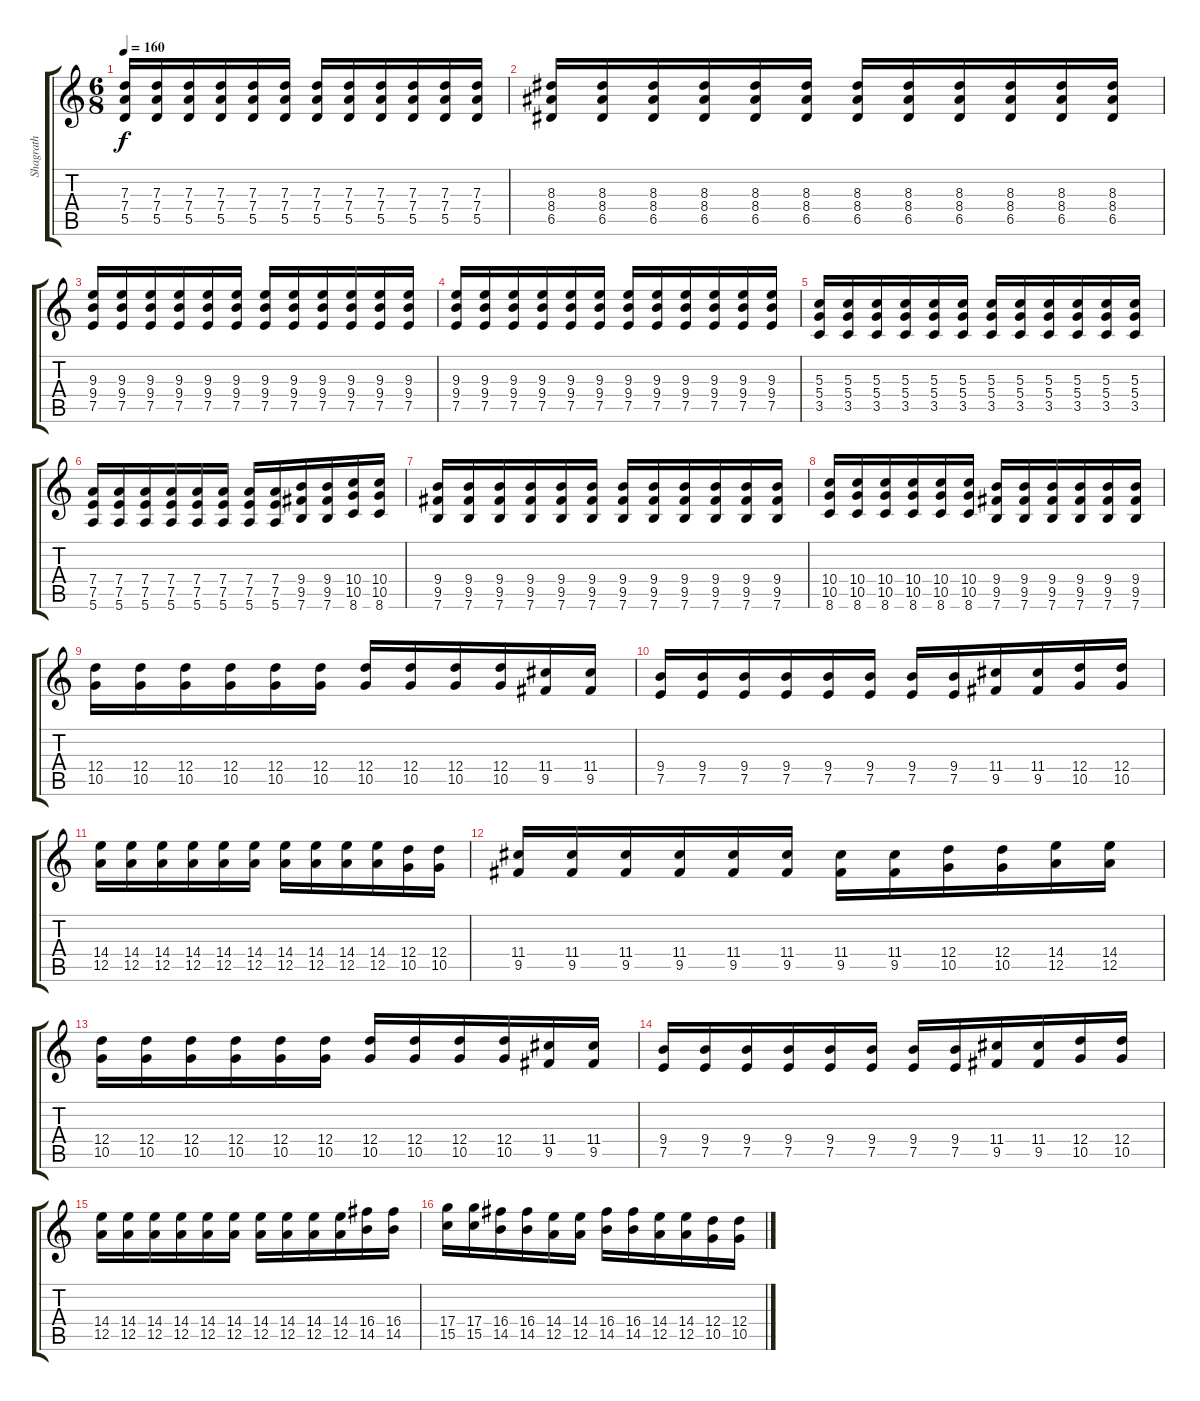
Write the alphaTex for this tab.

\track ("Shagrath" "Shagrath") {instrument distortionguitar}
\staff {score tabs}
\tuning (E4 B3 G3 D3 A2 E2) {hide}
\ts (6 8)
\tempo 160
\clef g2
\ks c
(7.3 7.4 5.5).16{dy f} (7.3 7.4 5.5).16 (7.3 7.4 5.5).16 (7.3 7.4 5.5).16 (7.3 7.4 5.5).16 (7.3 7.4 5.5).16 (7.3 7.4 5.5).16 (7.3 7.4 5.5).16 (7.3 7.4 5.5).16 (7.3 7.4 5.5).16 (7.3 7.4 5.5).16 (7.3 7.4 5.5).16 |
(8.3 8.4 6.5).16 (8.3 8.4 6.5).16 (8.3 8.4 6.5).16 (8.3 8.4 6.5).16 (8.3 8.4 6.5).16 (8.3 8.4 6.5).16 (8.3 8.4 6.5).16 (8.3 8.4 6.5).16 (8.3 8.4 6.5).16 (8.3 8.4 6.5).16 (8.3 8.4 6.5).16 (8.3 8.4 6.5).16 |
(9.3 9.4 7.5).16 (9.3 9.4 7.5).16 (9.3 9.4 7.5).16 (9.3 9.4 7.5).16 (9.3 9.4 7.5).16 (9.3 9.4 7.5).16 (9.3 9.4 7.5).16 (9.3 9.4 7.5).16 (9.3 9.4 7.5).16 (9.3 9.4 7.5).16 (9.3 9.4 7.5).16 (9.3 9.4 7.5).16 |
(9.3 9.4 7.5).16 (9.3 9.4 7.5).16 (9.3 9.4 7.5).16 (9.3 9.4 7.5).16 (9.3 9.4 7.5).16 (9.3 9.4 7.5).16 (9.3 9.4 7.5).16 (9.3 9.4 7.5).16 (9.3 9.4 7.5).16 (9.3 9.4 7.5).16 (9.3 9.4 7.5).16 (9.3 9.4 7.5).16 |
(5.3 5.4 3.5).16 (5.3 5.4 3.5).16 (5.3 5.4 3.5).16 (5.3 5.4 3.5).16 (5.3 5.4 3.5).16 (5.3 5.4 3.5).16 (5.3 5.4 3.5).16 (5.3 5.4 3.5).16 (5.3 5.4 3.5).16 (5.3 5.4 3.5).16 (5.3 5.4 3.5).16 (5.3 5.4 3.5).16 |
(7.4 7.5 5.6).16 (7.4 7.5 5.6).16 (7.4 7.5 5.6).16 (7.4 7.5 5.6).16 (7.4 7.5 5.6).16 (7.4 7.5 5.6).16 (7.4 7.5 5.6).16 (7.4 7.5 5.6).16 (9.4 9.5 7.6).16 (9.4 9.5 7.6).16 (10.4 10.5 8.6).16 (10.4 10.5 8.6).16 |
(9.4 9.5 7.6).16 (9.4 9.5 7.6).16 (9.4 9.5 7.6).16 (9.4 9.5 7.6).16 (9.4 9.5 7.6).16 (9.4 9.5 7.6).16 (9.4 9.5 7.6).16 (9.4 9.5 7.6).16 (9.4 9.5 7.6).16 (9.4 9.5 7.6).16 (9.4 9.5 7.6).16 (9.4 9.5 7.6).16 |
(10.4 10.5 8.6).16 (10.4 10.5 8.6).16 (10.4 10.5 8.6).16 (10.4 10.5 8.6).16 (10.4 10.5 8.6).16 (10.4 10.5 8.6).16 (9.4 9.5 7.6).16 (9.4 9.5 7.6).16 (9.4 9.5 7.6).16 (9.4 9.5 7.6).16 (9.4 9.5 7.6).16 (9.4 9.5 7.6).16 |
(12.4 10.5).16 (12.4 10.5).16 (12.4 10.5).16 (12.4 10.5).16 (12.4 10.5).16 (12.4 10.5).16 (12.4 10.5).16 (12.4 10.5).16 (12.4 10.5).16 (12.4 10.5).16 (11.4 9.5).16 (11.4 9.5).16 |
(9.4 7.5).16 (9.4 7.5).16 (9.4 7.5).16 (9.4 7.5).16 (9.4 7.5).16 (9.4 7.5).16 (9.4 7.5).16 (9.4 7.5).16 (11.4 9.5).16 (11.4 9.5).16 (12.4 10.5).16 (12.4 10.5).16 |
(14.4 12.5).16 (14.4 12.5).16 (14.4 12.5).16 (14.4 12.5).16 (14.4 12.5).16 (14.4 12.5).16 (14.4 12.5).16 (14.4 12.5).16 (14.4 12.5).16 (14.4 12.5).16 (12.4 10.5).16 (12.4 10.5).16 |
(11.4 9.5).16 (11.4 9.5).16 (11.4 9.5).16 (11.4 9.5).16 (11.4 9.5).16 (11.4 9.5).16 (11.4 9.5).16 (11.4 9.5).16 (12.4 10.5).16 (12.4 10.5).16 (14.4 12.5).16 (14.4 12.5).16 |
(12.4 10.5).16 (12.4 10.5).16 (12.4 10.5).16 (12.4 10.5).16 (12.4 10.5).16 (12.4 10.5).16 (12.4 10.5).16 (12.4 10.5).16 (12.4 10.5).16 (12.4 10.5).16 (11.4 9.5).16 (11.4 9.5).16 |
(9.4 7.5).16 (9.4 7.5).16 (9.4 7.5).16 (9.4 7.5).16 (9.4 7.5).16 (9.4 7.5).16 (9.4 7.5).16 (9.4 7.5).16 (11.4 9.5).16 (11.4 9.5).16 (12.4 10.5).16 (12.4 10.5).16 |
(14.4 12.5).16 (14.4 12.5).16 (14.4 12.5).16 (14.4 12.5).16 (14.4 12.5).16 (14.4 12.5).16 (14.4 12.5).16 (14.4 12.5).16 (14.4 12.5).16 (14.4 12.5).16 (16.4 14.5).16 (16.4 14.5).16 |
(17.4 15.5).16 (17.4 15.5).16 (16.4 14.5).16 (16.4 14.5).16 (14.4 12.5).16 (14.4 12.5).16 (16.4 14.5).16 (16.4 14.5).16 (14.4 12.5).16 (14.4 12.5).16 (12.4 10.5).16 (12.4 10.5).16
